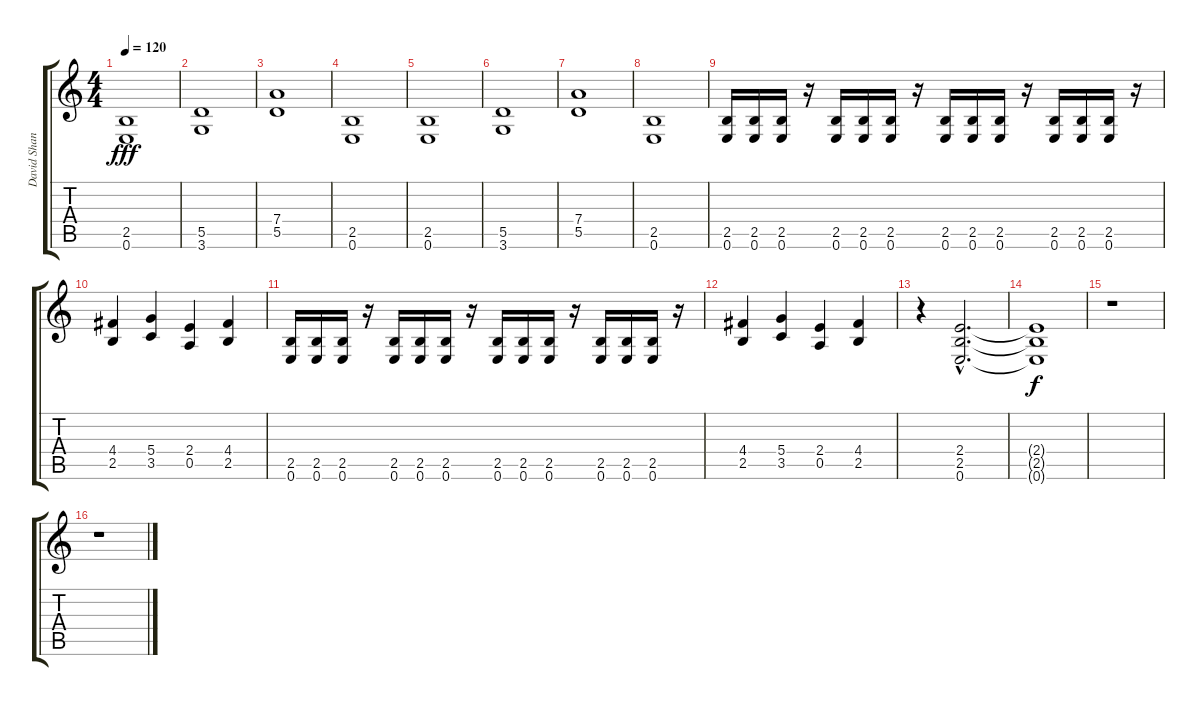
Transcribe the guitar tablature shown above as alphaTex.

\track ("David Shankle" "David Shan") {instrument distortionguitar}
\staff {score tabs}
\tuning (E4 B3 G3 D3 A2 E2) {hide}
\ts (4 4)
\tempo 120
\clef g2
\ks c
(2.5 0.6).1{dy fff} |
(5.5 3.6).1 |
(7.4 5.5).1 |
(2.5 0.6).1 |
(2.5 0.6).1 |
(5.5 3.6).1 |
(7.4 5.5).1 |
(2.5 0.6).1 |
(2.5 0.6).16 (2.5 0.6).16 (2.5 0.6).16 r.16 (2.5 0.6).16 (2.5 0.6).16 (2.5 0.6).16 r.16 (2.5 0.6).16 (2.5 0.6).16 (2.5 0.6).16 r.16 (2.5 0.6).16 (2.5 0.6).16 (2.5 0.6).16 r.16 |
(4.4 2.5).4 (5.4 3.5).4 (2.4 0.5).4 (4.4 2.5).4 |
(2.5 0.6).16 (2.5 0.6).16 (2.5 0.6).16 r.16 (2.5 0.6).16 (2.5 0.6).16 (2.5 0.6).16 r.16 (2.5 0.6).16 (2.5 0.6).16 (2.5 0.6).16 r.16 (2.5 0.6).16 (2.5 0.6).16 (2.5 0.6).16 r.16 |
(4.4 2.5).4 (5.4 3.5).4 (2.4 0.5).4 (4.4 2.5).4 |
r.4 (2.4{hac} 2.5{hac} 0.6{hac}).2{d} |
(2.4{t} 2.5{t} 0.6{t}).1{dy f} |
r.1 |
r.1
